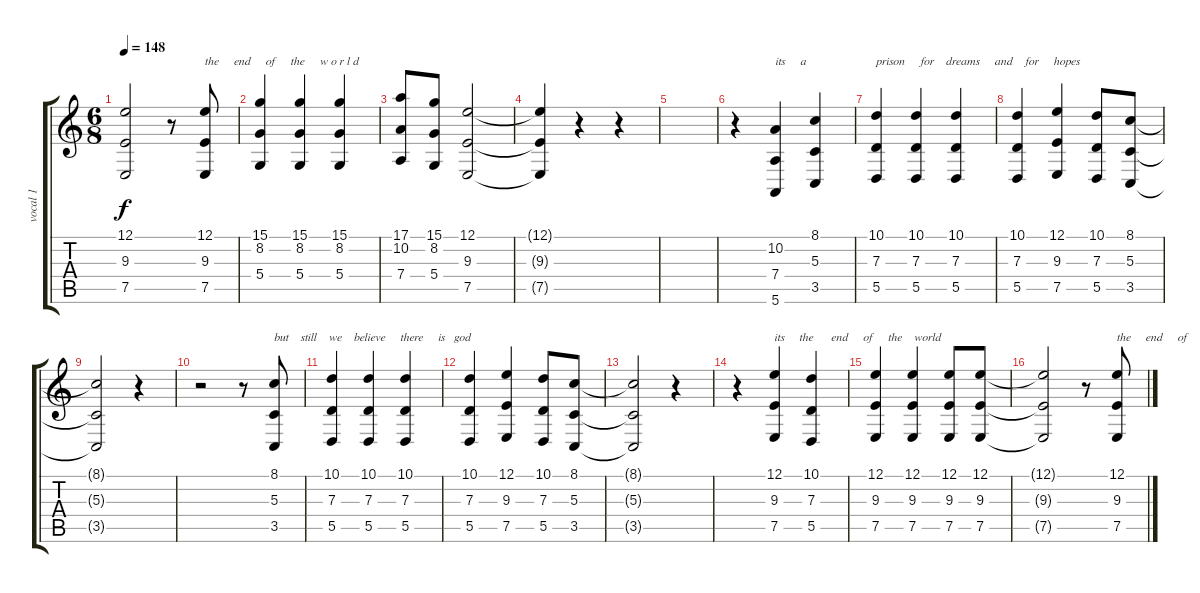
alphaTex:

\track ("vocal 1 " "vocal 1 ") {instrument lead6voice}
\staff {score tabs}
\tuning (E4 B3 G3 D3 A2 E2) {hide}
\ts (6 8)
\tempo 148
\clef g2
\ks c
(12.1{t} 9.3{t} 7.5{t}).2{dy f} r.8 (12.1 9.3 7.5).8{txt "the     end     of     the     w o r l d "} |
(15.1 8.2 5.4).4 (15.1 8.2 5.4).4 (15.1 8.2 5.4).4 |
(17.1 10.2 7.4).8 (15.1 8.2 5.4).8 (12.1 9.3 7.5).2 |
(12.1{t} 9.3{t} 7.5{t}).4 r.4 r.4 |
|
r.4 (10.2 7.4 5.6).4{txt "its     a"} (8.1 5.3 3.5).4 |
(10.1 7.3 5.5).4{txt "prison     for    dreams     and    for     hopes"} (10.1 7.3 5.5).4 (10.1 7.3 5.5).4 |
(10.1 7.3 5.5).4 (12.1 9.3 7.5).4 (10.1 7.3 5.5).8 (8.1 5.3 3.5).8 |
(8.1{t} 5.3{t} 3.5{t}).2 r.4 |
r.2 r.8 (8.1 5.3 3.5).8{txt "but    still    we    believe     there     is   god"} |
(10.1 7.3 5.5).4 (10.1 7.3 5.5).4 (10.1 7.3 5.5).4 |
(10.1 7.3 5.5).4 (12.1 9.3 7.5).4 (10.1 7.3 5.5).8 (8.1 5.3 3.5).8 |
(8.1{t} 5.3{t} 3.5{t}).2 r.4 |
r.4 (12.1 9.3 7.5).4{txt "its     the      end     of     the    world"} (10.1 7.3 5.5).4 |
(12.1 9.3 7.5).4 (12.1 9.3 7.5).4 (12.1 9.3 7.5).8 (12.1 9.3 7.5).8 |
(12.1{t} 9.3{t} 7.5{t}).2 r.8 (12.1 9.3 7.5).8{txt "the     end     of     the     w o r l d "}
